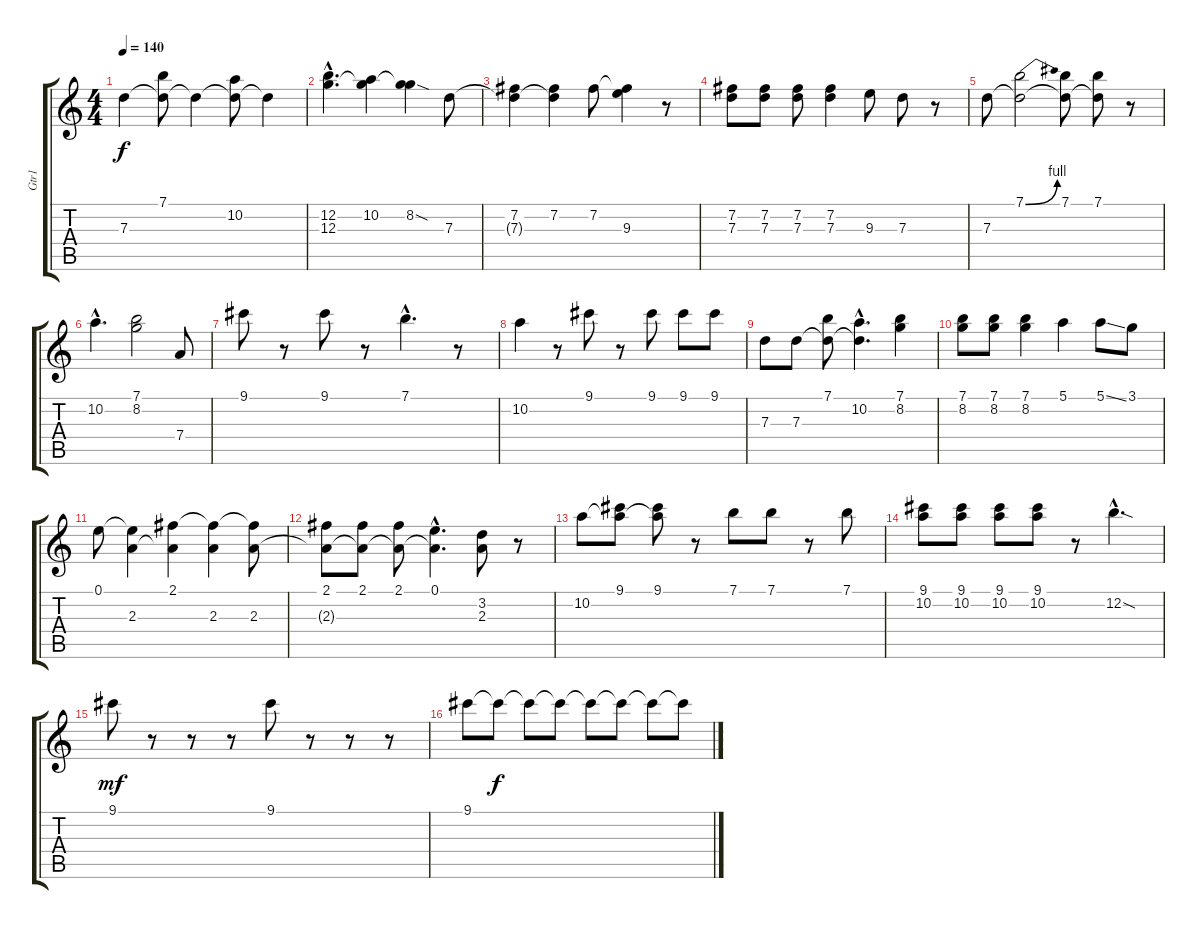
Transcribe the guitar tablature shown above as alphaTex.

\track ("Gtr1" "Gtr1") {instrument distortionguitar}
\staff {score tabs}
\tuning (E4 B3 G3 D3 A2 E2) {hide}
\ts (4 4)
\tempo 140
\clef g2
\ks c
7.3.4{dy f instrument electricguitarjazz} (7.1 7.3{t}).8 7.3{t}.4 (10.2 7.3{t}).8 7.3{t}.4 |
(12.2{hac} 12.3{hac}).4{d} (10.2 12.3{t}).4 (8.2{sod} 12.3{t}).4 7.3.8 |
(7.2 7.3{t}).4 (7.2 7.3{t}).4 7.2.8 (7.2{t} 9.3).4 r.8 |
(7.2 7.3).8 (7.2 7.3).8 (7.2 7.3).8 (7.2 7.3).4 9.3.8 7.3.8 r.8 |
7.3.8 (7.1{be (bend 0 0 60 4)} 7.3{t}).2 (7.1 7.3{t}).8 (7.1 7.3{t}).8 r.8 |
10.2{hac}.4{d} (7.1 8.2).2 7.4.8 |
9.1.8 r.8 9.1.8 r.8 7.1{hac}.4{d} r.8 |
10.2.4 r.8 9.1.8 r.8 9.1.8 9.1.8 9.1.8 |
7.3.8 7.3.8 (7.1 7.3{t}).8 (10.2{hac} 7.3{hac t}).4{d} (7.1 8.2).4 |
(7.1 8.2).8 (7.1 8.2).8 (7.1 8.2).4 5.1.4 5.1{ss}.8 3.1.8 |
0.1.8 (0.1{t} 2.3).4 (2.1 2.3{t}).4 (2.1{t} 2.3).4 (2.1{t} 2.3).8 |
(2.1 2.3{t}).8 (2.1 2.3{t}).8 (2.1 2.3{t}).8 (0.1{hac} 2.3{hac t}).4{d} (3.2 2.3).8 r.8 |
10.2.8 (9.1 10.2{t}).8 (9.1 10.2{t}).8 r.8 7.1.8 7.1.8 r.8 7.1.8 |
(9.1 10.2).8 (9.1 10.2).8 (9.1 10.2).8 (9.1 10.2).8 r.8 12.2{sod hac}.4{d} |
9.1.8{dy mf} r.8 r.8 r.8 9.1.8 r.8 r.8 r.8 |
9.1.8 9.1{t}.8{dy f} 9.1{t}.8 9.1{t}.8 9.1{t}.8 9.1{t}.8 9.1{t}.8 9.1{t}.8
